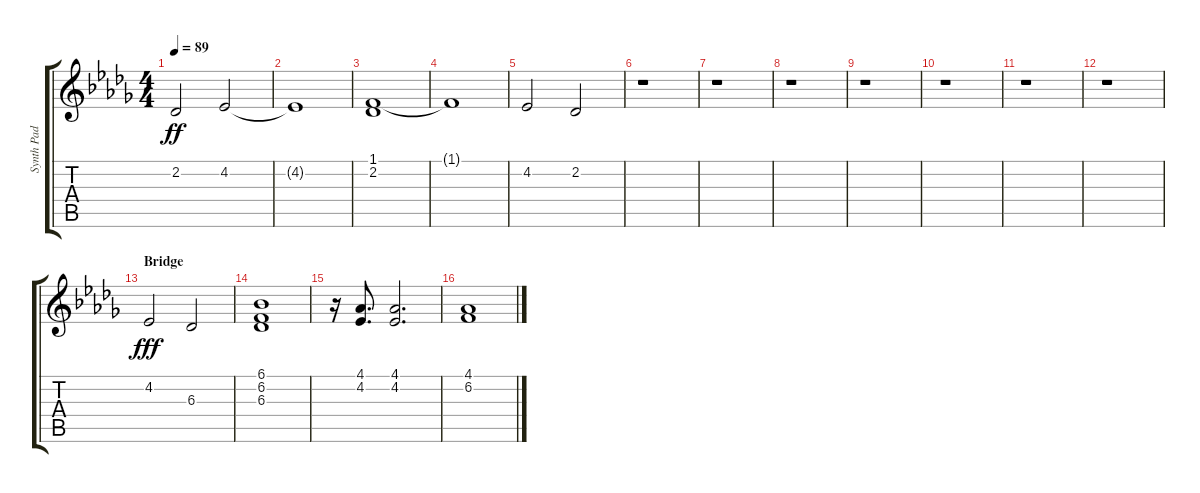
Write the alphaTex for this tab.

\track ("Synth Pad (Staff 1)" "Synth Pad ") {instrument pad3polysynth}
\staff {score tabs}
\tuning (E4 B3 G3 D3 A2 E2) {hide}
\ts (4 4)
\tempo 89
\clef g2
\ks bbminor
2.2{t}.2{dy ff} 4.2.2 |
4.2{t}.1 |
(1.1 2.2).1 |
1.1{t}.1 |
4.2.2 2.2.2 |
r.1 |
r.1 |
r.1 |
r.1 |
r.1 |
r.1 |
r.1 |
\section ("" "Bridge")
4.2.2{dy fff} 6.3.2 |
(6.1 6.2 6.3).1 |
r.16 (4.1 4.2).8{d} (4.1 4.2).2{d} |
(4.1 6.2).1
